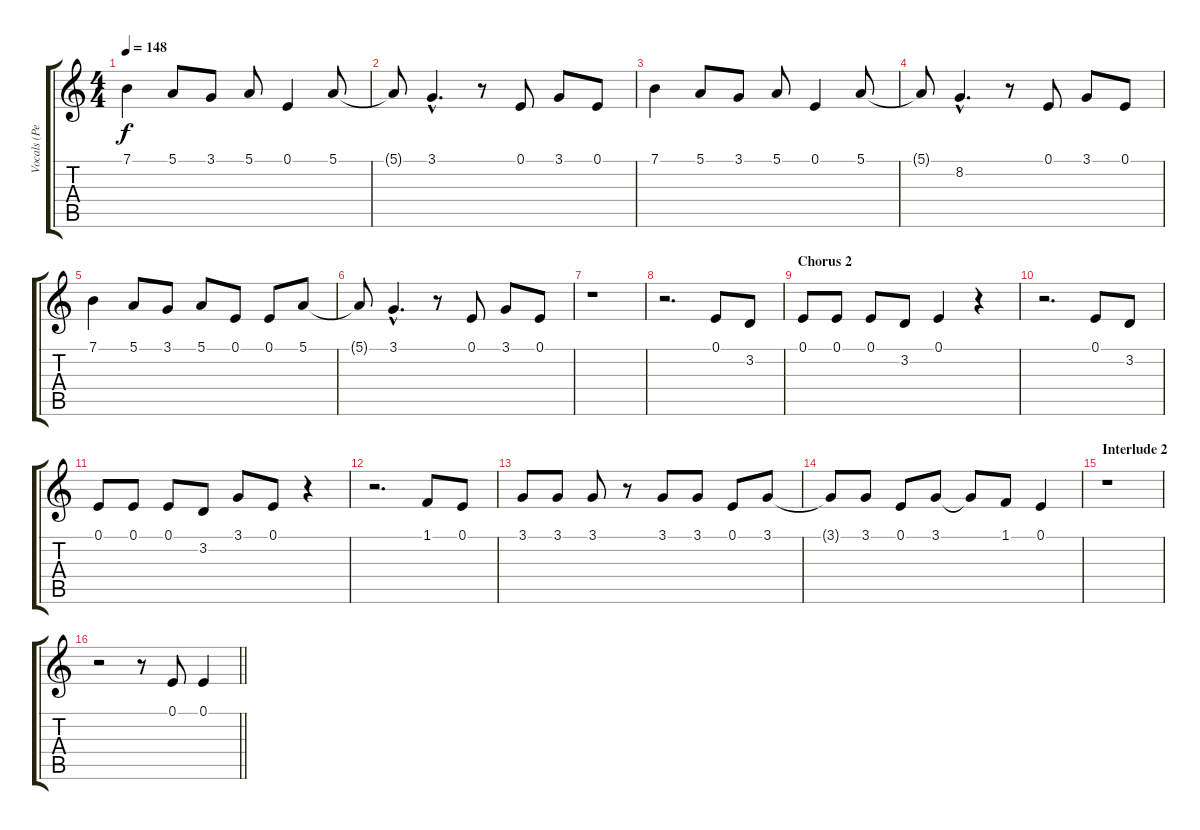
\track ("Vocals (Pelle Almqvist)" "Vocals (Pe") {instrument lead2sawtooth}
\staff {score tabs}
\tuning (E4 B3 G3 D3 A2 E2) {hide}
\ts (4 4)
\tempo 148
\clef g2
\ks c
7.1.4{dy f} 5.1.8 3.1.8 5.1.8 0.1.4 5.1.8 |
5.1{t}.8 3.1{hac}.4{d} r.8 0.1.8 3.1.8 0.1.8 |
7.1.4 5.1.8 3.1.8 5.1.8 0.1.4 5.1.8 |
5.1{t}.8 8.2{hac}.4{d} r.8 0.1.8 3.1.8 0.1.8 |
7.1.4 5.1.8 3.1.8 5.1.8 0.1.8 0.1.8 5.1.8 |
5.1{t}.8 3.1{hac}.4{d} r.8 0.1.8 3.1.8 0.1.8 |
r.1 |
r.2{d} 0.1.8 3.2.8 |
\section ("" "Chorus 2")
0.1.8 0.1.8 0.1.8 3.2.8 0.1.4 r.4 |
r.2{d} 0.1.8 3.2.8 |
0.1.8 0.1.8 0.1.8 3.2.8 3.1.8 0.1.8 r.4 |
r.2{d} 1.1.8 0.1.8 |
3.1.8 3.1.8 3.1.8 r.8 3.1.8 3.1.8 0.1.8 3.1.8 |
3.1{t}.8 3.1.8 0.1.8 3.1.8 3.1{t}.8 1.1.8 0.1.4 |
\section ("" "Interlude 2")
r.1 |
\barLineRight lightlight
r.2 r.8 0.1.8 0.1.4
